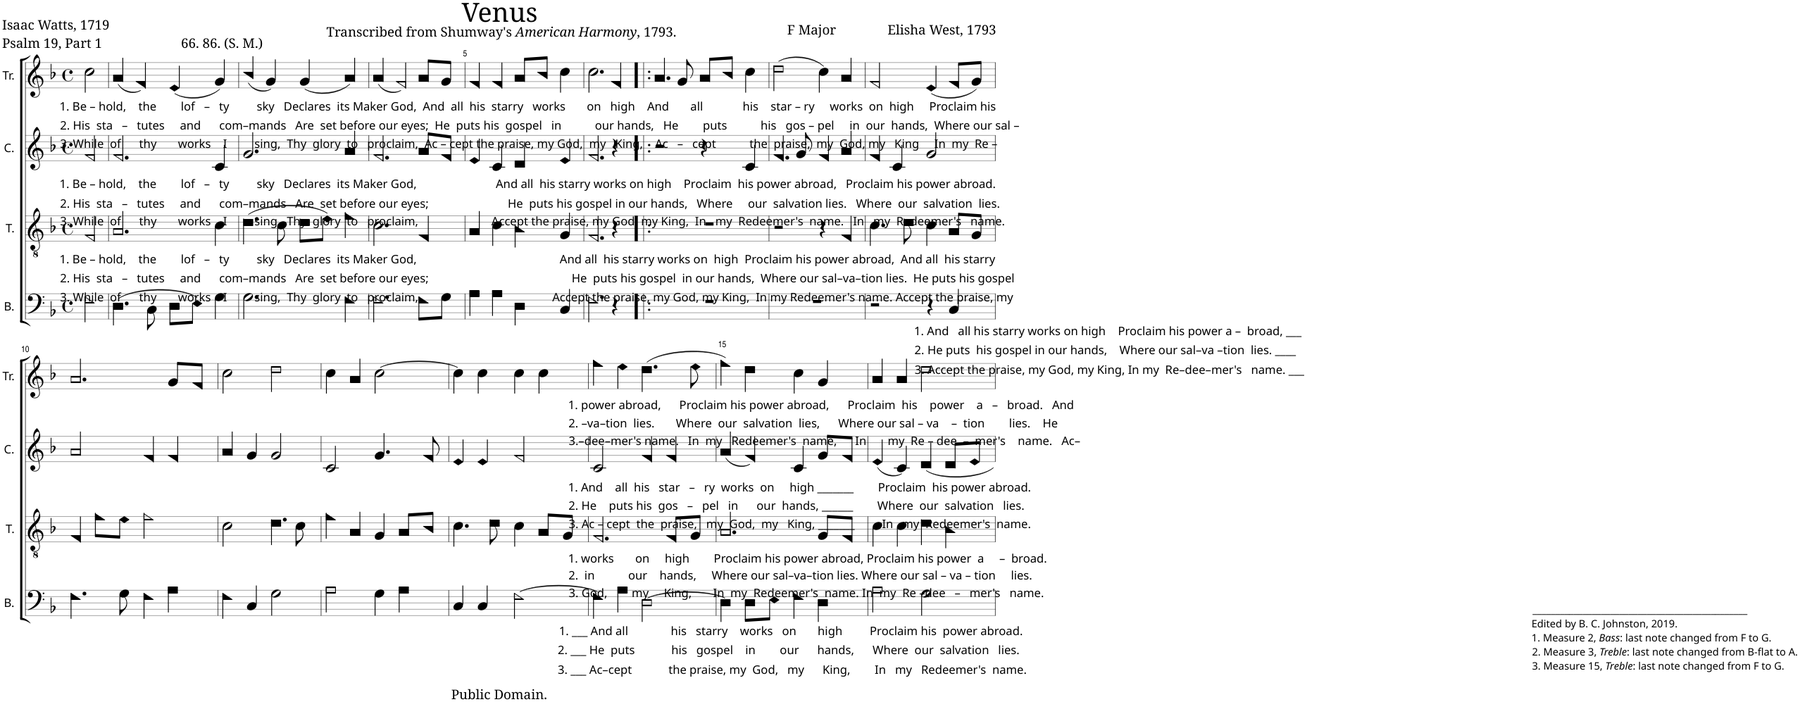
**kern	**kern	**kern	**kern
*part4	*part3	*part2	*part1
*staff4	*staff3	*staff2	*staff1
*I"B.	*I"T.	*I"C.	*I"Tr.
*I'B.	*I'T.	*I'C.	*I'Tr.
*clefF4	*clefGv2	*clefG2	*clefG2
*k[b-]	*k[b-]	*k[b-]	*k[b-]
*M4/4	*M4/4	*M4/4	*M4/4
*met(c)	*met(c)	*met(c)	*met(c)
=1	=1	=1	=1
!	!	!	!LO:TX:b:t=1. Be – hold,    the        lof   –   ty         sky   Declares  its Maker God,  And  all  his  starry   works       on   high    And       all             his    star – ry     works  on  high     Proclaim his
!	!	!	!LO:TX:b:t=2. His  sta   –   tutes     and      com–mands   Are  set before our eyes;  He  puts his  gospel   in           our hands,   He        puts           his   gos – pel     in  our  hands,  Where our sal –
!	!	!	!LO:TX:b:t=3. While  of      thy       works    I         sing,  Thy  glory  to   proclaim,  Ac – cept the praise, my God,  my   King,    Ac   –   cept           the  praise,  my  God, my   King     In  my  Re –
!	!	!LO:TX:b:t=1. Be – hold,    the        lof   –   ty         sky   Declares  its Maker God,                          And all  his starry works on high    Proclaim  his power abroad,   Proclaim his power abroad.	!
!	!	!LO:TX:b:t=2. His  sta   –   tutes     and      com–mands   Are  set before our eyes;                          He  puts his gospel in our hands,   Where     our  salvation lies.   Where  our  salvation  lies.	!
!	!	!LO:TX:b:t=3. While  of      thy       works    I         sing,  Thy  glory  to   proclaim,                        Accept the praise, my God, my King,  In   my  Redeemer's  name.   In   my  Redeemer's   name.	!
!	!LO:TX:b:t=1. Be – hold,    the        lof   –   ty         sky   Declares  its Maker God,                                               And all  his starry works on  high  Proclaim his power abroad,  And all  his starry	!	!
!	!LO:TX:b:t=2. His  sta   –   tutes     and      com–mands   Are  set before our eyes;                                               He  puts his gospel  in our hands,  Where our sal–va–tion lies.  He puts his gospel	!	!
!	!LO:TX:b:t=3. While  of      thy       works    I         sing,  Thy  glory  to   proclaim,                                            Accept the praise, my God, my King,  In my Redeemer's name. Accept the praise, my	!	!
2F!\	2F!/	2f!/	2cc!\
=2	=2	=2	=2
(4.D!\	2.A!/	2.f!/	(4a!/
.	.	.	4f!/)
8C!\	.	.	.
8D!\L	.	.	(4e!/
8E!\J)	.	.	.
4G!\	4c!\	4c!/	4g!/)
=3	=3	=3	=3
2.G!\	(4.d!\	2.g!/	(4b-!/
.	.	.	4g!/)
.	8c!\	.	.
.	8d!\L	.	(4g!/
.	8e!\J)	.	.
4F!\	4f!\	4a!/	4a!/)
=4	=4	=4	=4
2.F!\	2.c!\	2.f!/	(4a!/
.	.	.	2f!/)
8F!\L	4F!/	8a!/L	8a!/L
8G!\J	.	8f!/J	8g!/J
=5	=5	=5	=5
4A!\	4A!/	4e!/	4f!/
4A!\	4c!\	4c!/	4f!/
4D!\	4B-!\	4d!/	8a!/L
.	.	.	8b-!/J
4C!/	4G!/	4e!/	4cc!\
=6	=6	=6	=6
2.F!\	2.F!/	2.f!/	2.cc!\
4r	4r	4r	4f!/
=7!|:	=7!|:	=7!|:	=7!|:
1r	1r	2r	4.a!/
.	.	.	8g!/
.	.	4r	8a!/L
.	.	.	8b-!/J
.	.	4c!/	4cc!\
=8	=8	=8	=8
1r	2r	4.f!/	(2dd!\
.	.	8g!/	.
.	4r	4f!/	4cc!\)
.	4F!/	4a!/	4a!/
=9	=9	=9	=9
2r	4.c!\	4f!/	2f!/
.	.	4c!/	.
.	8d!\	.	.
4r	4c!\	2g!/	(4e!/
!LO:TX:b:t=1. And   all his starry works on high    Proclaim his power a –  broad, ___	!	!	!
!LO:TX:b:t=2. He puts  his gospel in our hands,    Where our sal–va –tion  lies. ____	!	!	!
!LO:TX:b:t=3. Accept the praise, my God, my King, In my  Re–dee–mer's   name. ___	!	!	!
4C!/	8A!/L	.	8f!/L
.	8G!/J	.	8g!/J)
!!LO:LB:g=z
=10	=10	=10	=10
4.F!\	4F!/	2a!/	2.a!/
.	8f!\L	.	.
8G!\	8e!\J	.	.
4F!\	2f!\	4f!/	.
4A!\	.	4f!/	8g!/L
.	.	.	8f!/J
=11	=11	=11	=11
4F!\	2c!\	4a!/	2cc!\
4C!/	.	4g!/	.
2G!\	4.d!\	2g!/	2dd!\
.	8c!\	.	.
=12	=12	=12	=12
2A!\	4f!\	2c!/	4cc!\
.	4A!/	.	4a!/
4G!\	4G!/	4.g!/	[2cc!\
4A!\	8A!/L	.	.
.	8B-!/J	8f!/	.
=13	=13	=13	=13
4C!/	4.c!\	4e!/	4cc!\]
4C!/	.	4e!/	4cc!\
.	8d!\	.	.
[2F!\	4c!\	2f!/	4cc!\
.	8A!/L	.	4cc!\
.	8G!/J	.	.
=14	=14	=14	=14
!	!	!	!LO:TX:b:t=1. power abroad,      Proclaim his power abroad,      Proclaim  his    power    a   –   broad.   And
!	!	!	!LO:TX:b:t=2. –va–tion  lies.       Where  our  salvation  lies,      Where our sal – va    –  tion        lies.    He
!	!	!	!LO:TX:b:t=3.–dee–mer's name.   In  my   Redeemer's  name,      In       my  Re – dee  –  mer's    name.   Ac–
!	!	!LO:TX:b:t=1. And    all  his   star   –   ry  works  on     high _______        Proclaim  his power abroad.	!
!	!	!LO:TX:b:t=2. He    puts his  gos   –   pel   in      our  hands, ______        Where  our  salvation   lies.	!
!	!	!LO:TX:b:t=3. Ac – cept  the  praise,   my  God,  my   King, _______         In   my  Redeemer's  name.	!
!	!LO:TX:b:t=1. works       on     high        Proclaim his power abroad, Proclaim his power  a     –  broad.	!	!
!	!LO:TX:b:t=2.  in           our    hands,     Where our sal–va–tion lies. Where our sal – va – tion     lies.	!	!
!	!LO:TX:b:t=3. God,        my     King,       In  my  Redeemer's  name. In  my  Re –dee   –   mer's   name.	!	!
!LO:TX:b:t=_______________________________________________	!	!	!
!LO:TX:b:t=Edited by B. C. Johnston, 2019.	!	!	!
!LO:TX:b:t=1. Measure 2,	!	!	!
!LO:TX:b:i:t=Bass	!	!	!
!LO:TX:b:t=&colon; last note changed from F to G.	!	!	!
!LO:TX:b:t=2. Measure 3,	!	!	!
!LO:TX:b:i:t=Treble	!	!	!
!LO:TX:b:t=&colon; last note changed from B-flat to A.	!	!	!
!LO:TX:b:t=3. Measure 15,	!	!	!
!LO:TX:b:i:t=Treble	!	!	!
!LO:TX:b:t=&colon; last note changed from F to G.	!	!	!
!LO:TX:b:t=1. ___ And all              his   starry    works   on       high         Proclaim his  power abroad.	!	!	!
!LO:TX:b:t=2. ___ He  puts            his   gospel    in        our      hands,      Where  our  salvation   lies.	!	!	!
!LO:TX:b:t=3. ___ Ac–cept            the praise, my  God,   my      King,        In   my   Redeemer's  name.	!	!	!
4F!\]	2.F!/	2c!/	4ff!\
4A!\	.	.	4ee!\
[2D!\	.	4f!/	(4.dd!\
.	8F!/L	4f!/	.
.	8G!/J	.	8ee!\
=15	=15	=15	=15
4D!\]	2.A!/	(4a!/	4ff!\)
8D!\L	.	4f!/)	4dd!\
8E!\J	.	.	.
4F!\	.	4c!/	4cc!\
4D!\	8G!/L	8g!/L	4g!/
.	8F!/J	8f!/J	.
=16	=16	=16	=16
2A!\	4c!\	(4e!/	4a!/
.	4c!\	4c!/)	4a!/
2G!\	4d!\	4d!/	2dd!\
.	4B-!\	8d!/L	.
.	.	8e!/J	.
=	=	=	=
*-	*-	*-	*-
